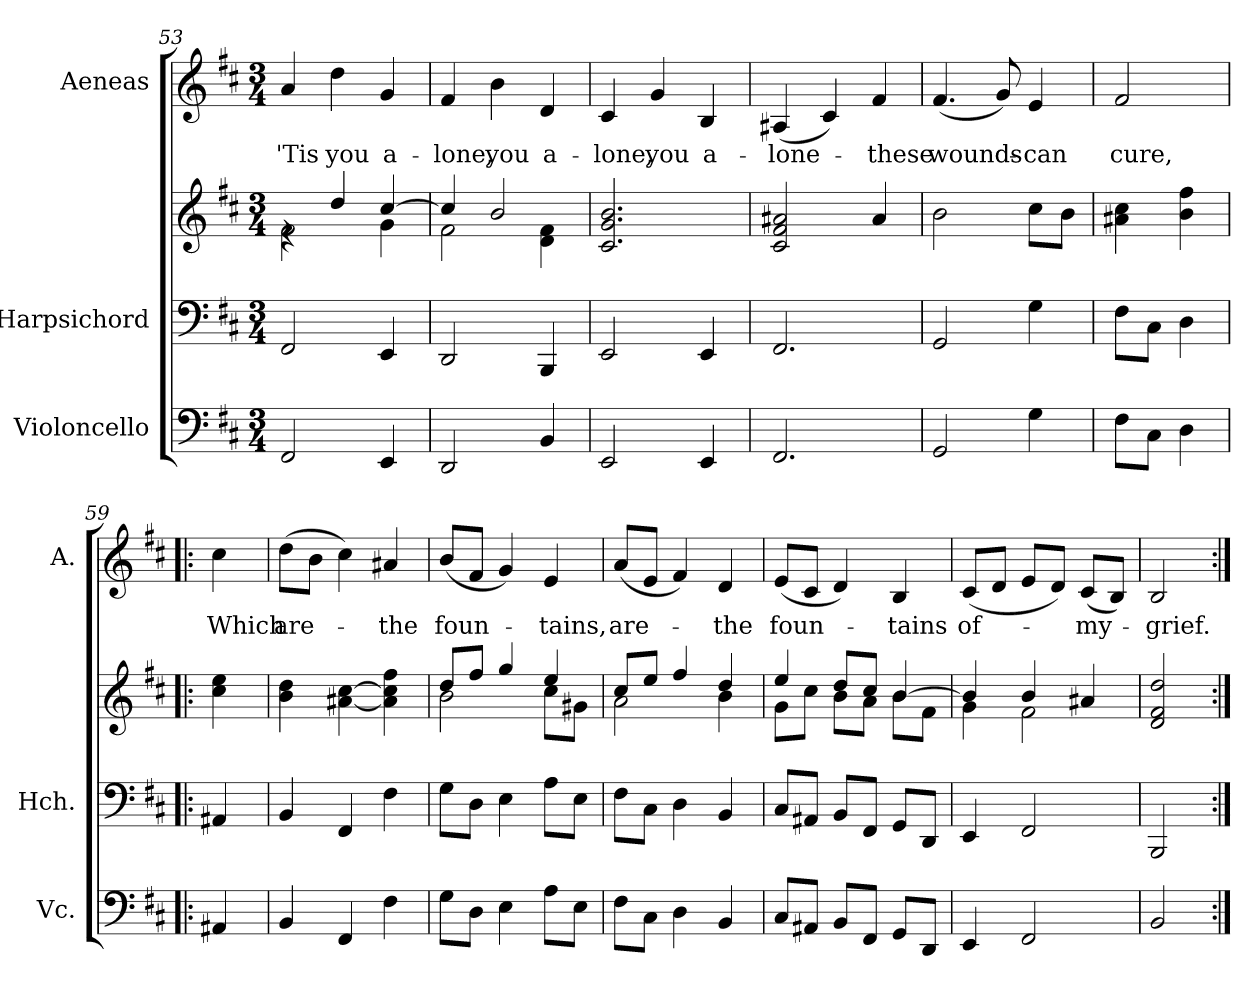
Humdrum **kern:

**kern	**kern	**kern	**kern	**text
*part3	*part2	*part2	*part1	*part1
*staff4	*staff3	*staff2	*staff1	*staff1
*I"Violoncello	*I"Harpsichord	*	*I"Aeneas	*
*I'Vc.	*I'Hch.	*	*I'A.	*
*clefF4	*clefF4	*clefG2	*clefG2	*
*k[f#c#]	*k[f#c#]	*k[f#c#]	*k[f#c#]	*
*M3/4	*M3/4	*M3/4	*M3/4	*
=53	=53	=53	=53	=53
*	*	*^	*	*
!	!	!	!	!	!LO:LY:b
2FF#/	2FF#/	4re	2f#\	4a/	'Tis
!	!	!	!	!	!LO:LY:b
.	.	4dd/	.	4dd\	you
!	!	!	!	!	!LO:LY:b
4EE/	4EE/	[4cc#/	4g\	4g/	a-
=54	=54	=54	=54	=54	=54
!	!	!	!	!	!LO:LY:b
2DD/	2DD/	4cc#/]	2f#\	4f#/	-lone,
!	!	!	!	!	!LO:LY:b
.	.	2b/	.	4b\	you
!	!	!	!	!	!LO:LY:b
4BB/	4BBB/	.	4d\ 4f#\	4d/	a-
!!LO:LB:g=z
=55	=55	=55	=55	=55	=55
!	!	!	!	!	!LO:LY:b
*	*	*v	*v	*	*
2EE/	2EE/	2.c#/ 2.g/ 2.b/	4c#/	-lone,
!	!	!	!	!LO:LY:b
.	.	.	4g/	you
!	!	!	!	!LO:LY:b
4EE/	4EE/	.	4B/	a-
=56	=56	=56	=56	=56
!	!	!	!	!LO:LY:b
2.FF#/	2.FF#/	2c#/ 2f#/ 2a#X/	(4A#X/	-lone-
.	.	.	4c#/)	.
!	!	!	!	!LO:LY:b
.	.	4a#/	4f#/	-these
=57	=57	=57	=57	=57
!	!	!	!	!LO:LY:b
2GG/	2GG/	2b\	(4.f#/	wounds-
.	.	.	8g/)	.
!	!	!	!	!LO:LY:b
4G\	4G\	8cc#\L	4e/	-can
.	.	8b\J	.	.
=58	=58	=58	=58	=58
!	!	!	!	!LO:LY:b
8F#\L	8F#\L	4a#X\ 4cc#\	2f#/	cure,
8C#\J	8C#\J	.	.	.
4D\	4D\	4b\ 4ff#\	.	.
=59!|:	=59!|:	=59!|:	=59!|:	=59!|:
!	!	!	!	!LO:LY:b
4AA#X/	4AA#X/	4cc#\ 4ee\	4cc#\	Which
=60	=60	=60	=60	=60
!	!	!	!	!LO:LY:b
4BB/	4BB/	4b\ 4dd\	(8dd\L	are-
.	.	.	8b\J	.
4FF#/	4FF#/	[4a#X\ [4cc#\	4cc#\)	.
!	!	!	!	!LO:LY:b
4F#\	4F#\	4a#\] 4cc#\] 4ff#\	4a#X/	-the
!!LO:PB:g=z
=61	=61	=61	=61	=61
*	*	*^	*	*
!	!	!	!	!	!LO:LY:b
8G\L	8G\L	8dd/L	2b\	(8b/L	foun-
8D\J	8D\J	8ff#/J	.	8f#/J	.
4E\	4E\	4gg/	.	4g/)	.
!	!	!	!	!	!LO:LY:b
8A\L	8A\L	4ee/	8cc#\L	4e/	-tains,
8E\J	8E\J	.	8g#X\J	.	.
=62	=62	=62	=62	=62	=62
!	!	!	!	!	!LO:LY:b
8F#\L	8F#\L	8cc#/L	2a\	(8a/L	are-
8C#\J	8C#\J	8ee/J	.	8e/J	.
4D\	4D\	4ff#/	.	4f#/)	.
!	!	!	!	!	!LO:LY:b
4BB/	4BB/	4dd/	4b\	4d/	-the
=63	=63	=63	=63	=63	=63
!	!	!	!	!	!LO:LY:b
8C#/L	8C#/L	4ee/	8g\L	(8e/L	foun-
8AA#X/J	8AA#X/J	.	8cc#\J	8c#/J	.
8BB/L	8BB/L	8dd/L	8b\L	4d/)	.
8FF#/J	8FF#/J	8cc#/J	8a\J	.	.
!	!	!	!	!	!LO:LY:b
8GG/L	8GG/L	[4b/	8b\L	4B/	-tains
8DD/J	8DD/J	.	8f#\J	.	.
=64	=64	=64	=64	=64	=64
!	!	!	!	!	!LO:LY:b
4EE/	4EE/	4b/]	4g\	(8c#/L	of-
.	.	.	.	8d/J	.
2FF#/	2FF#/	4b/	2f#\	8e/L	.
.	.	.	.	8d/J)	.
!	!	!	!	!	!LO:LY:b
.	.	4a#X/	.	(8c#/L	-my-
.	.	.	.	8B/J)	.
*	*	*v	*v	*	*
=65	=65	=65	=65	=65
!	!	!	!	!LO:LY:b
2BB/	2BBB/	2d/ 2f#/ 2dd/	2B/	-grief.
=:|!	=:|!	=:|!	=:|!	=:|!
*-	*-	*-	*-	*-
